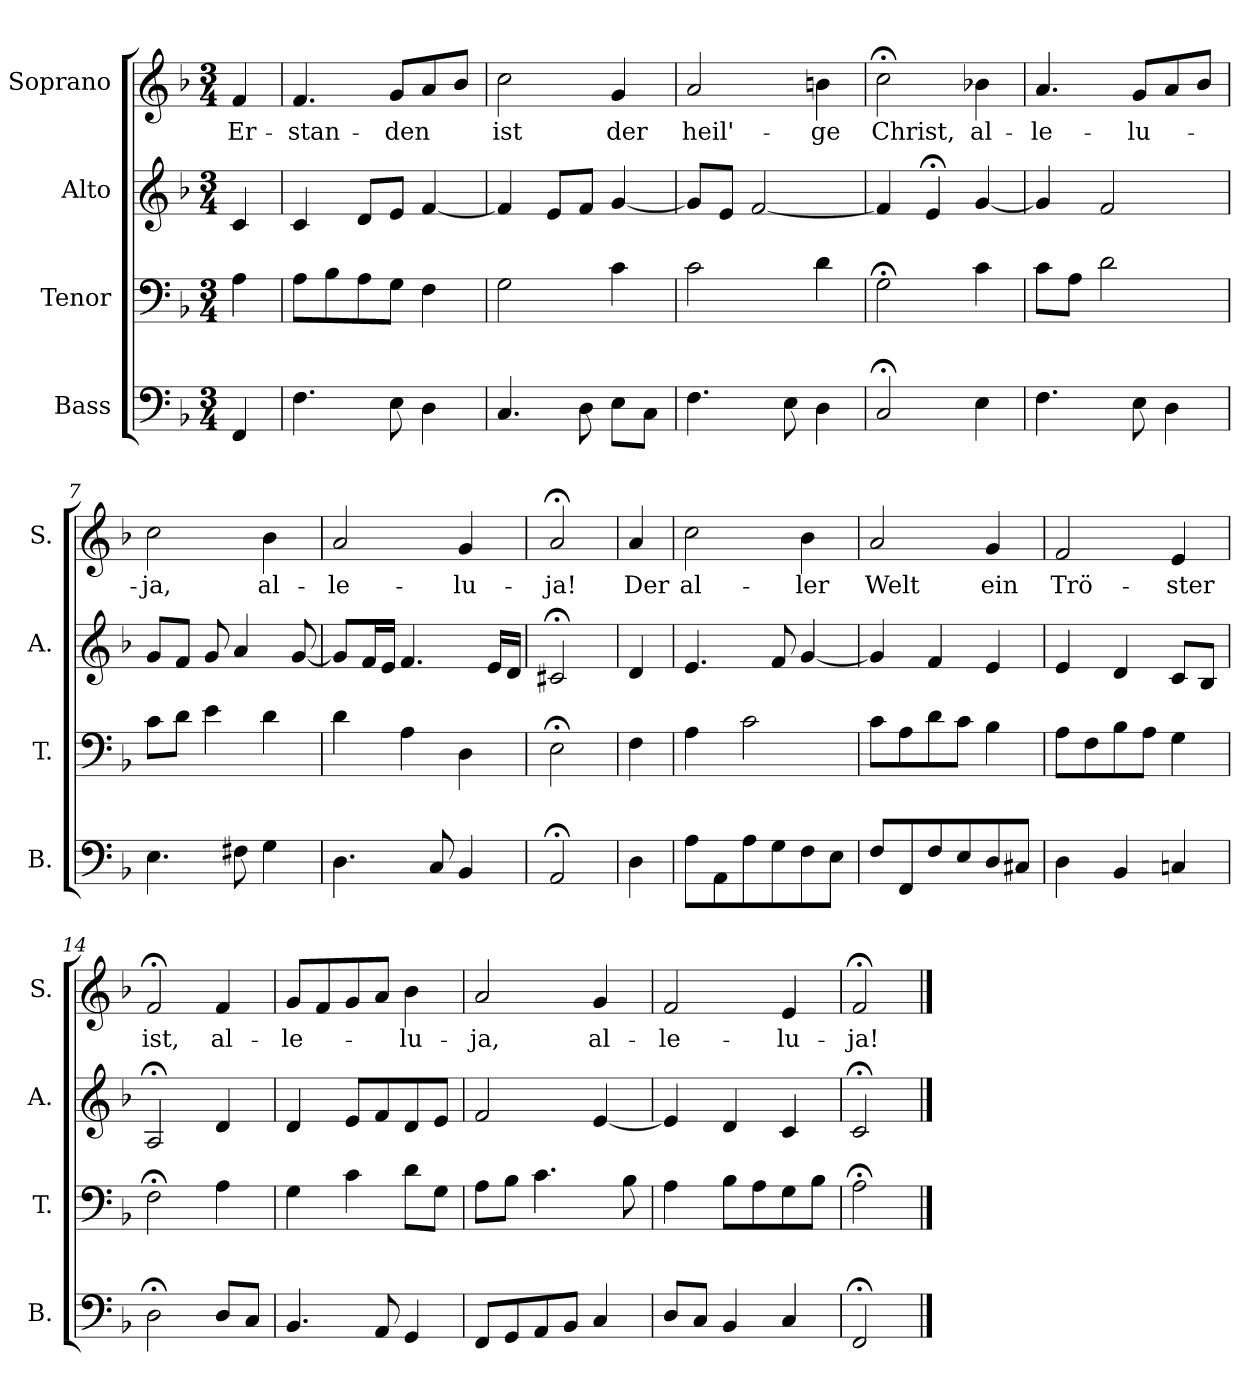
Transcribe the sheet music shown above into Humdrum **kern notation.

**kern	**kern	**kern	**kern	**text
*part4	*part3	*part2	*part1	*part1
*staff4	*staff3	*staff2	*staff1	*staff1
*I"Bass	*I"Tenor	*I"Alto	*I"Soprano	*
*I'B.	*I'T.	*I'A.	*I'S.	*
*clefF4	*clefF4	*clefG2	*clefG2	*
*k[b-]	*k[b-]	*k[b-]	*k[b-]	*
*F:	*F:	*F:	*F:	*
*M3/4	*M3/4	*M3/4	*M3/4	*
=1	=1	=1	=1	=1
!	!	!	!	!LO:LY:b
4FF/	4A\	4c/	4f/	Er-
=2	=2	=2	=2	=2
!	!	!	!	!LO:LY:b
4.F\	8A\L	4c/	4.f/	-stan-
.	8B-\	.	.	.
.	8A\	8d/L	.	.
!	!	!	!	!LO:LY:b
8E\	8G\J	8e/J	8g/L	-den
4D\	4F\	[4f/	8a/	.
.	.	.	8b-/J	.
=3	=3	=3	=3	=3
!	!	!	!	!LO:LY:b
4.C/	2G\	4f/]	2cc\	ist
.	.	8e/L	.	.
8D\	.	8f/J	.	.
!	!	!	!	!LO:LY:b
8E\L	4c\	[4g/	4g/	der
8C\J	.	.	.	.
=4	=4	=4	=4	=4
!	!	!	!	!LO:LY:b
4.F\	2c\	8g/L]	2a/	heil'-
.	.	8e/J	.	.
.	.	[2f/	.	.
8E\	.	.	.	.
!	!	!	!	!LO:LY:b
4D\	4d\	.	4bn\	-ge
=5	=5	=5	=5	=5
!	!	!	!	!LO:LY:b
2C;</	2G;<\	4f/]	2cc;<\	Christ,
.	.	4e;</	.	.
!	!	!	!	!LO:LY:b
4E\	4c\	[4g/	4b-X\	al-
=6	=6	=6	=6	=6
!	!	!	!	!LO:LY:b
4.F\	8c\L	4g/]	4.a/	-le-
.	8A\J	.	.	.
.	2d\	2f/	.	.
!	!	!	!	!LO:LY:b
8E\	.	.	8g/L	-lu-
4D\	.	.	8a/	.
.	.	.	8b-/J	.
=7	=7	=7	=7	=7
!	!	!	!	!LO:LY:b
4.E\	8c\L	8g/L	2cc\	-ja,
.	8d\J	8f/J	.	.
.	4e\	8g/	.	.
8F#X\	.	4a/	.	.
!	!	!	!	!LO:LY:b
4G\	4d\	.	4b-\	al-
.	.	[8g/	.	.
!!LO:LB:g=z
=8	=8	=8	=8	=8
!	!	!	!	!LO:LY:b
4.D\	4d\	8g/L]	2a/	-le-
.	.	16f/L	.	.
.	.	16e/JJ	.	.
.	4A\	4.f/	.	.
8C/	.	.	.	.
!	!	!	!	!LO:LY:b
4BB-/	4D\	.	4g/	-lu-
.	.	16e/LL	.	.
.	.	16d/JJ	.	.
=9	=9	=9	=9	=9
!	!	!	!	!LO:LY:b
2AA;</	2E;<\	2c#X;</	2a;</	-ja!
!!LO:LB:g=z
=10	=10	=10	=10	=10
!	!	!	!	!LO:LY:b
4D\	4F\	4d/	4a/	Der
=11	=11	=11	=11	=11
!	!	!	!	!LO:LY:b
8A\L	4A\	4.e/	2cc\	al-
8AA\	.	.	.	.
8A\	2c\	.	.	.
8G\	.	8f/	.	.
!	!	!	!	!LO:LY:b
8F\	.	[4g/	4b-\	-ler
8E\J	.	.	.	.
=12	=12	=12	=12	=12
!	!	!	!	!LO:LY:b
8F/L	8c\L	4g/]	2a/	Welt
8FF/	8A\	.	.	.
8F/	8d\	4f/	.	.
8E/	8c\J	.	.	.
!	!	!	!	!LO:LY:b
8D/	4B-\	4e/	4g/	ein
8C#X/J	.	.	.	.
=13	=13	=13	=13	=13
!	!	!	!	!LO:LY:b
4D\	8A\L	4e/	2f/	Trö-
.	8F\	.	.	.
4BB-/	8B-\	4d/	.	.
.	8A\J	.	.	.
!	!	!	!	!LO:LY:b
4Cn/	4G\	8c/L	4e/	-ster
.	.	8B-/J	.	.
=14	=14	=14	=14	=14
!	!	!	!	!LO:LY:b
2D;<\	2F;<\	2A;</	2f;</	ist,
!	!	!	!	!LO:LY:b
8D/L	4A\	4d/	4f/	al-
8C/J	.	.	.	.
=15	=15	=15	=15	=15
!	!	!	!	!LO:LY:b
4.BB-/	4G\	4d/	8g/L	-le-
.	.	.	8f/	.
.	4c\	8e/L	8g/	.
8AA/	.	8f/	8a/J	.
!	!	!	!	!LO:LY:b
4GG/	8d\L	8d/	4b-\	-lu-
.	8G\J	8e/J	.	.
=16	=16	=16	=16	=16
!	!	!	!	!LO:LY:b
8FF/L	8A\L	2f/	2a/	-ja,
8GG/	8B-\J	.	.	.
8AA/	4.c\	.	.	.
8BB-/J	.	.	.	.
!	!	!	!	!LO:LY:b
4C/	.	[4e/	4g/	al-
.	8B-\	.	.	.
=17	=17	=17	=17	=17
!	!	!	!	!LO:LY:b
8D/L	4A\	4e/]	2f/	-le-
8C/J	.	.	.	.
4BB-/	8B-\L	4d/	.	.
.	8A\	.	.	.
!	!	!	!	!LO:LY:b
4C/	8G\	4c/	4e/	-lu-
.	8B-\J	.	.	.
=18	=18	=18	=18	=18
!	!	!	!	!LO:LY:b
2FF;</	2A;<\	2c;</	2f;</	-ja!
==	==	==	==	==
*-	*-	*-	*-	*-
